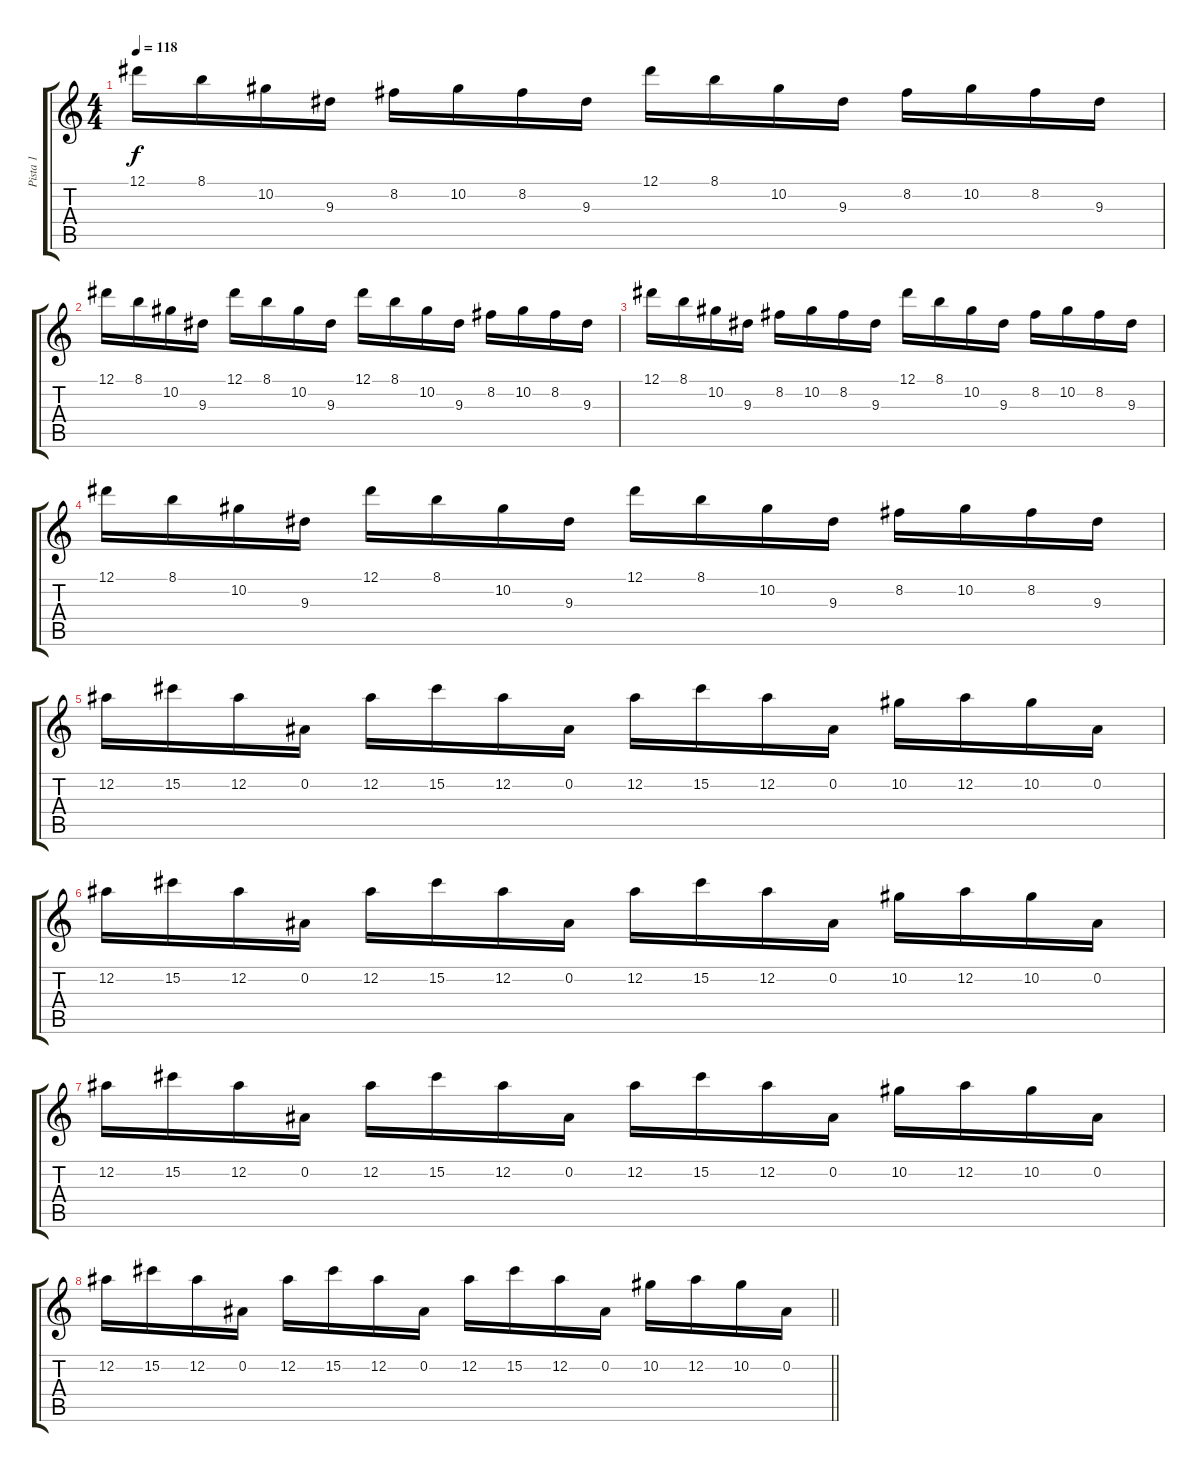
\track ("Pista 1" "Pista 1") {instrument distortionguitar}
\staff {score tabs}
\tuning (Eb4 Bb3 Gb3 Db3 Ab2 Db2) {hide}
\ts (4 4)
\tempo 118
\clef g2
\ks c
12.1.16{dy f} 8.1.16 10.2.16 9.3.16 8.2.16 10.2.16 8.2.16 9.3.16 12.1.16 8.1.16 10.2.16 9.3.16 8.2.16 10.2.16 8.2.16 9.3.16 |
12.1.16 8.1.16 10.2.16 9.3.16 12.1.16 8.1.16 10.2.16 9.3.16 12.1.16 8.1.16 10.2.16 9.3.16 8.2.16 10.2.16 8.2.16 9.3.16 |
12.1.16 8.1.16 10.2.16 9.3.16 8.2.16 10.2.16 8.2.16 9.3.16 12.1.16 8.1.16 10.2.16 9.3.16 8.2.16 10.2.16 8.2.16 9.3.16 |
12.1.16 8.1.16 10.2.16 9.3.16 12.1.16 8.1.16 10.2.16 9.3.16 12.1.16 8.1.16 10.2.16 9.3.16 8.2.16 10.2.16 8.2.16 9.3.16 |
12.2.16 15.2.16 12.2.16 0.2.16 12.2.16 15.2.16 12.2.16 0.2.16 12.2.16 15.2.16 12.2.16 0.2.16 10.2.16 12.2.16 10.2.16 0.2.16 |
12.2.16 15.2.16 12.2.16 0.2.16 12.2.16 15.2.16 12.2.16 0.2.16 12.2.16 15.2.16 12.2.16 0.2.16 10.2.16 12.2.16 10.2.16 0.2.16 |
12.2.16 15.2.16 12.2.16 0.2.16 12.2.16 15.2.16 12.2.16 0.2.16 12.2.16 15.2.16 12.2.16 0.2.16 10.2.16 12.2.16 10.2.16 0.2.16 |
\barLineRight lightlight
12.2.16 15.2.16 12.2.16 0.2.16 12.2.16 15.2.16 12.2.16 0.2.16 12.2.16 15.2.16 12.2.16 0.2.16 10.2.16 12.2.16 10.2.16 0.2.16
